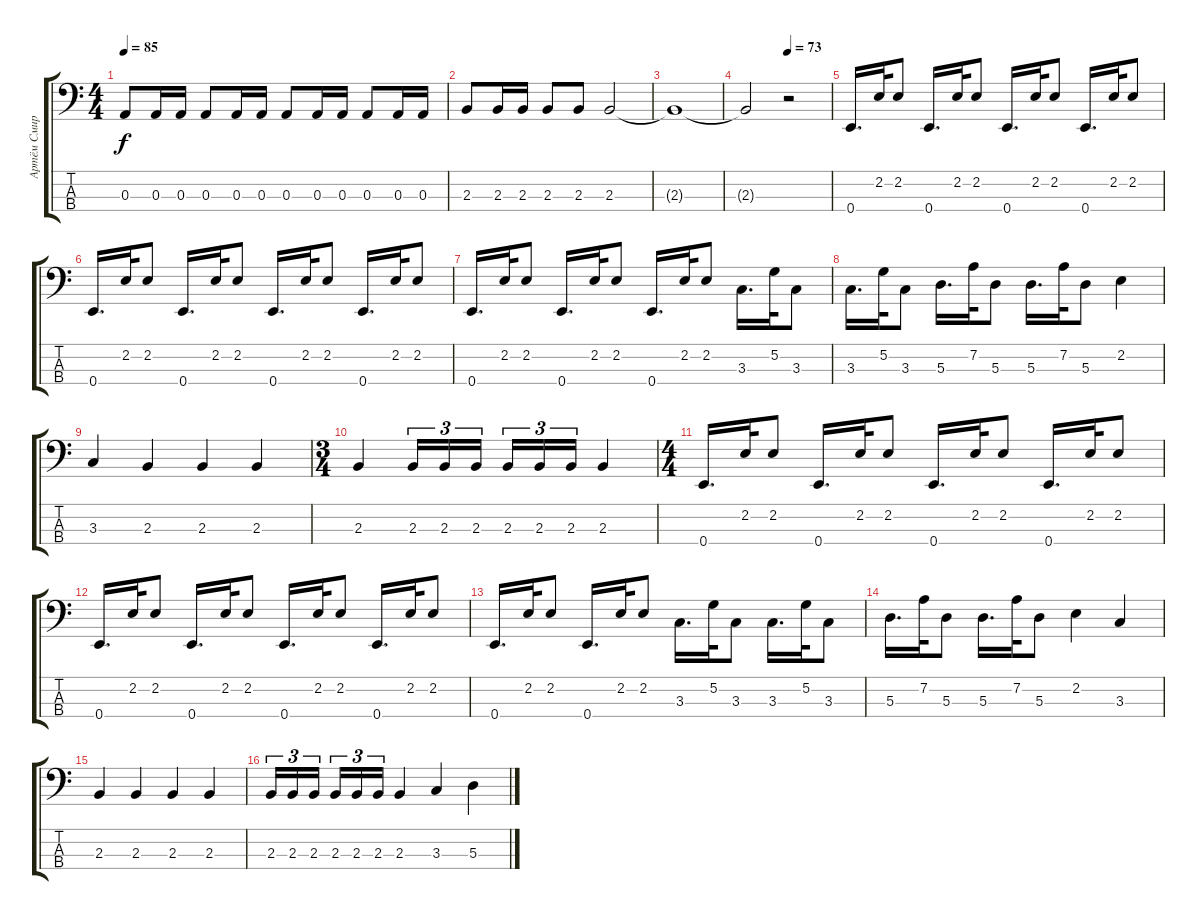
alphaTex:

\track ("Артём Смирнов" "Артём Смир") {instrument electricbasspick}
\staff {score tabs}
\tuning (G2 D2 A1 E1) {hide}
\ts (4 4)
\tempo 85
\clef f4
\ks c
0.3.8{dy f} 0.3.16 0.3.16 0.3.8 0.3.16 0.3.16 0.3.8 0.3.16 0.3.16 0.3.8 0.3.16 0.3.16 |
2.3.8 2.3.16 2.3.16 2.3.8 2.3.8 2.3.2 |
2.3{t}.1 |
\tempo (73 0.5)
2.3{t}.2 r.2 |
0.4.16{d} 2.2.32 2.2.8 0.4.16{d} 2.2.32 2.2.8 0.4.16{d} 2.2.32 2.2.8 0.4.16{d} 2.2.32 2.2.8 |
0.4.16{d} 2.2.32 2.2.8 0.4.16{d} 2.2.32 2.2.8 0.4.16{d} 2.2.32 2.2.8 0.4.16{d} 2.2.32 2.2.8 |
0.4.16{d} 2.2.32 2.2.8 0.4.16{d} 2.2.32 2.2.8 0.4.16{d} 2.2.32 2.2.8 3.3.16{d} 5.2.32 3.3.8 |
3.3.16{d} 5.2.32 3.3.8 5.3.16{d} 7.2.32 5.3.8 5.3.16{d} 7.2.32 5.3.8 2.2.4 |
3.3.4 2.3.4 2.3.4 2.3.4 |
\ts (3 4)
2.3.4 2.3.16{tu (3 2)} 2.3.16{tu (3 2)} 2.3.16{tu (3 2) beam splitsecondary} 2.3.16{tu (3 2)} 2.3.16{tu (3 2)} 2.3.16{tu (3 2)} 2.3.4 |
\ts (4 4)
0.4.16{d} 2.2.32 2.2.8 0.4.16{d} 2.2.32 2.2.8 0.4.16{d} 2.2.32 2.2.8 0.4.16{d} 2.2.32 2.2.8 |
0.4.16{d} 2.2.32 2.2.8 0.4.16{d} 2.2.32 2.2.8 0.4.16{d} 2.2.32 2.2.8 0.4.16{d} 2.2.32 2.2.8 |
0.4.16{d} 2.2.32 2.2.8 0.4.16{d} 2.2.32 2.2.8 3.3.16{d} 5.2.32 3.3.8 3.3.16{d} 5.2.32 3.3.8 |
5.3.16{d} 7.2.32 5.3.8 5.3.16{d} 7.2.32 5.3.8 2.2.4 3.3.4 |
2.3.4 2.3.4 2.3.4 2.3.4 |
2.3.16{tu (3 2)} 2.3.16{tu (3 2)} 2.3.16{tu (3 2) beam splitsecondary} 2.3.16{tu (3 2)} 2.3.16{tu (3 2)} 2.3.16{tu (3 2)} 2.3.4 3.3.4 5.3.4
